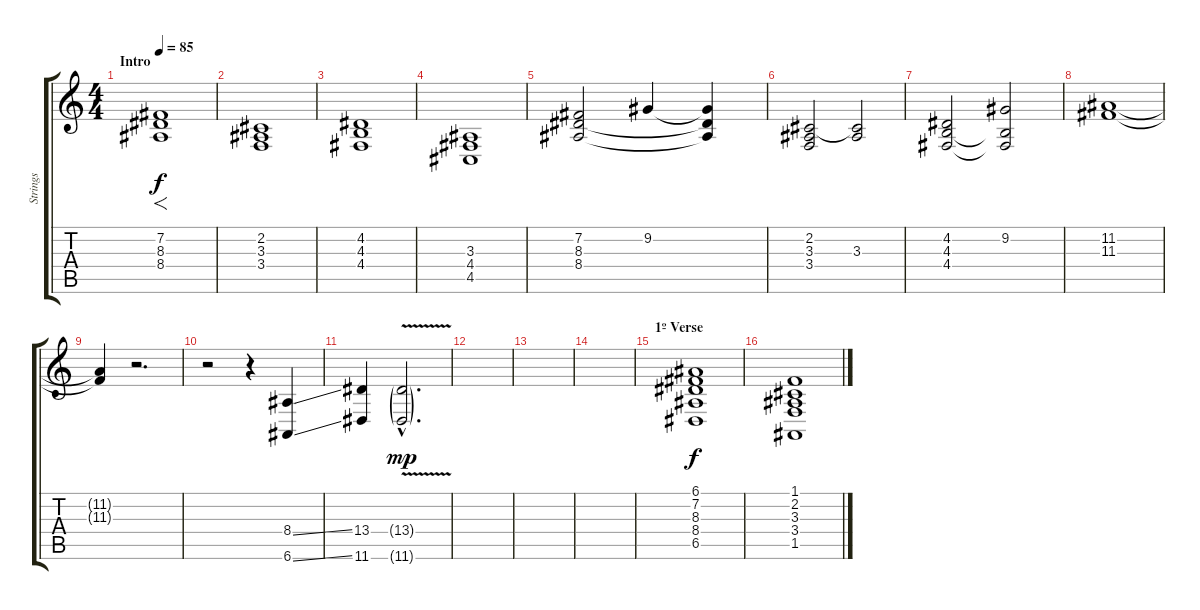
\track ("Strings" "Strings") {instrument stringensemble1}
\staff {score tabs}
\tuning (E4 B3 G3 D3 A2 E2) {hide}
\ts (4 4)
\section ("" "Intro")
\tempo 85
\clef g2
\ks c
(7.2 8.3 8.4).1{f dy f instrument stringensemble1} |
(2.2 3.3 3.4).1 |
(4.2 4.3 4.4).1 |
(3.3 4.4 4.5).1 |
(7.2 8.3 8.4).2 9.2.4 (9.2{t} 8.3{t} 8.4{t}).4 |
(2.2 3.3 3.4).2 (2.2{t} 3.3).2 |
(4.2 4.3 4.4).2 (9.2 4.3{t} 4.4{t}).2 |
(11.2 11.3).1 |
(11.2{t} 11.3{t}).4 r.2{d} |
r.2 r.4 (8.4{ss} 6.6{ss}).4{volume 16 balance 8} |
(13.4 11.6).4 (13.4{v g hac} 11.6{v g hac}).2{d dy mp} |
|
|
|
\section ("" "1º Verse")
(6.1 7.2 8.3 8.4 6.5).1{dy f volume 8} |
(1.1 2.2 3.3 3.4 1.5).1
